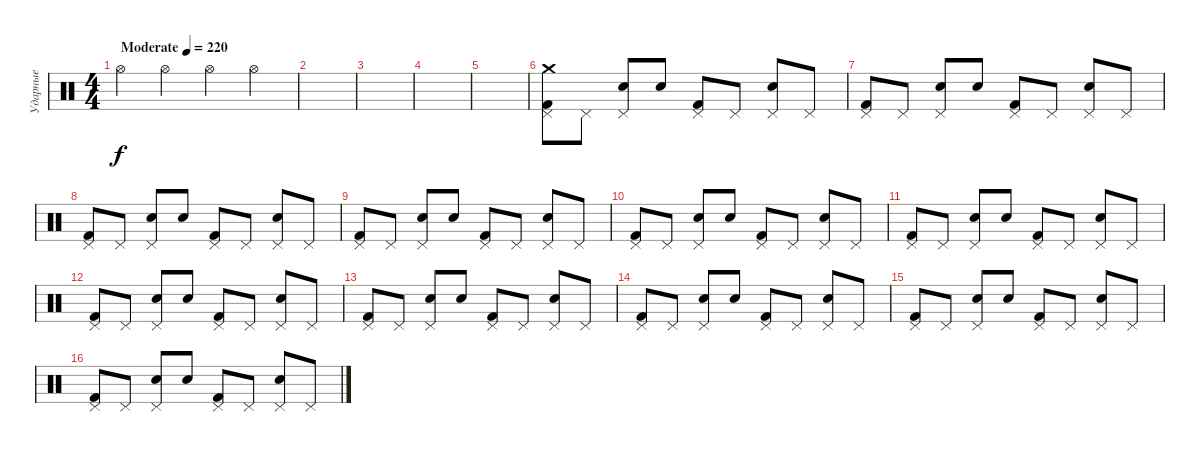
\track ("Ударные" "Ударные") {instrument percussion}
\staff {score}
\articulation defaults
\ts (4 4)
\tempo (220 "Moderate")
\clef neutral
\ks c "Hi-Hat (open)".4{dy f} "Hi-Hat (open)".4 "Hi-Hat (open)".4 "Hi-Hat (open)".4
|
|
|
|
|
("Crash medium (hit)" "Pedal Hi-Hat (hit)" "Kick (hit) 2").8 "Pedal Hi-Hat (hit)".8 ("Pedal Hi-Hat (hit)" "Electric Snare (hit)").8 "Electric Snare (hit)".8 ("Pedal Hi-Hat (hit)" "Kick (hit) 2").8 "Pedal Hi-Hat (hit)".8 ("Pedal Hi-Hat (hit)" "Electric Snare (hit)").8 "Pedal Hi-Hat (hit)".8 |
("Pedal Hi-Hat (hit)" "Kick (hit) 2").8 "Pedal Hi-Hat (hit)".8 ("Pedal Hi-Hat (hit)" "Electric Snare (hit)").8 "Electric Snare (hit)".8 ("Pedal Hi-Hat (hit)" "Kick (hit) 2").8 "Pedal Hi-Hat (hit)".8 ("Pedal Hi-Hat (hit)" "Electric Snare (hit)").8 "Pedal Hi-Hat (hit)".8 |
("Pedal Hi-Hat (hit)" "Kick (hit) 2").8 "Pedal Hi-Hat (hit)".8 ("Pedal Hi-Hat (hit)" "Electric Snare (hit)").8 "Electric Snare (hit)".8 ("Pedal Hi-Hat (hit)" "Kick (hit) 2").8 "Pedal Hi-Hat (hit)".8 ("Pedal Hi-Hat (hit)" "Electric Snare (hit)").8 "Pedal Hi-Hat (hit)".8 |
("Pedal Hi-Hat (hit)" "Kick (hit) 2").8 "Pedal Hi-Hat (hit)".8 ("Pedal Hi-Hat (hit)" "Electric Snare (hit)").8 "Electric Snare (hit)".8 ("Pedal Hi-Hat (hit)" "Kick (hit) 2").8 "Pedal Hi-Hat (hit)".8 ("Pedal Hi-Hat (hit)" "Electric Snare (hit)").8 "Pedal Hi-Hat (hit)".8 |
("Pedal Hi-Hat (hit)" "Kick (hit) 2").8 "Pedal Hi-Hat (hit)".8 ("Pedal Hi-Hat (hit)" "Electric Snare (hit)").8 "Electric Snare (hit)".8 ("Pedal Hi-Hat (hit)" "Kick (hit) 2").8 "Pedal Hi-Hat (hit)".8 ("Pedal Hi-Hat (hit)" "Electric Snare (hit)").8 "Pedal Hi-Hat (hit)".8 |
("Pedal Hi-Hat (hit)" "Kick (hit) 2").8 "Pedal Hi-Hat (hit)".8 ("Pedal Hi-Hat (hit)" "Electric Snare (hit)").8 "Electric Snare (hit)".8 ("Pedal Hi-Hat (hit)" "Kick (hit) 2").8 "Pedal Hi-Hat (hit)".8 ("Pedal Hi-Hat (hit)" "Electric Snare (hit)").8 "Pedal Hi-Hat (hit)".8 |
("Pedal Hi-Hat (hit)" "Kick (hit) 2").8 "Pedal Hi-Hat (hit)".8 ("Pedal Hi-Hat (hit)" "Electric Snare (hit)").8 "Electric Snare (hit)".8 ("Pedal Hi-Hat (hit)" "Kick (hit) 2").8 "Pedal Hi-Hat (hit)".8 ("Pedal Hi-Hat (hit)" "Electric Snare (hit)").8 "Pedal Hi-Hat (hit)".8 |
("Pedal Hi-Hat (hit)" "Kick (hit) 2").8 "Pedal Hi-Hat (hit)".8 ("Pedal Hi-Hat (hit)" "Electric Snare (hit)").8 "Electric Snare (hit)".8 ("Pedal Hi-Hat (hit)" "Kick (hit) 2").8 "Pedal Hi-Hat (hit)".8 ("Pedal Hi-Hat (hit)" "Electric Snare (hit)").8 "Pedal Hi-Hat (hit)".8 |
("Pedal Hi-Hat (hit)" "Kick (hit) 2").8 "Pedal Hi-Hat (hit)".8 ("Pedal Hi-Hat (hit)" "Electric Snare (hit)").8 "Electric Snare (hit)".8 ("Pedal Hi-Hat (hit)" "Kick (hit) 2").8 "Pedal Hi-Hat (hit)".8 ("Pedal Hi-Hat (hit)" "Electric Snare (hit)").8 "Pedal Hi-Hat (hit)".8 |
("Pedal Hi-Hat (hit)" "Kick (hit) 2").8 "Pedal Hi-Hat (hit)".8 ("Pedal Hi-Hat (hit)" "Electric Snare (hit)").8 "Electric Snare (hit)".8 ("Pedal Hi-Hat (hit)" "Kick (hit) 2").8 "Pedal Hi-Hat (hit)".8 ("Pedal Hi-Hat (hit)" "Electric Snare (hit)").8 "Pedal Hi-Hat (hit)".8 |
("Pedal Hi-Hat (hit)" "Kick (hit) 2").8 "Pedal Hi-Hat (hit)".8 ("Pedal Hi-Hat (hit)" "Electric Snare (hit)").8 "Electric Snare (hit)".8 ("Pedal Hi-Hat (hit)" "Kick (hit) 2").8 "Pedal Hi-Hat (hit)".8 ("Pedal Hi-Hat (hit)" "Electric Snare (hit)").8 "Pedal Hi-Hat (hit)".8
